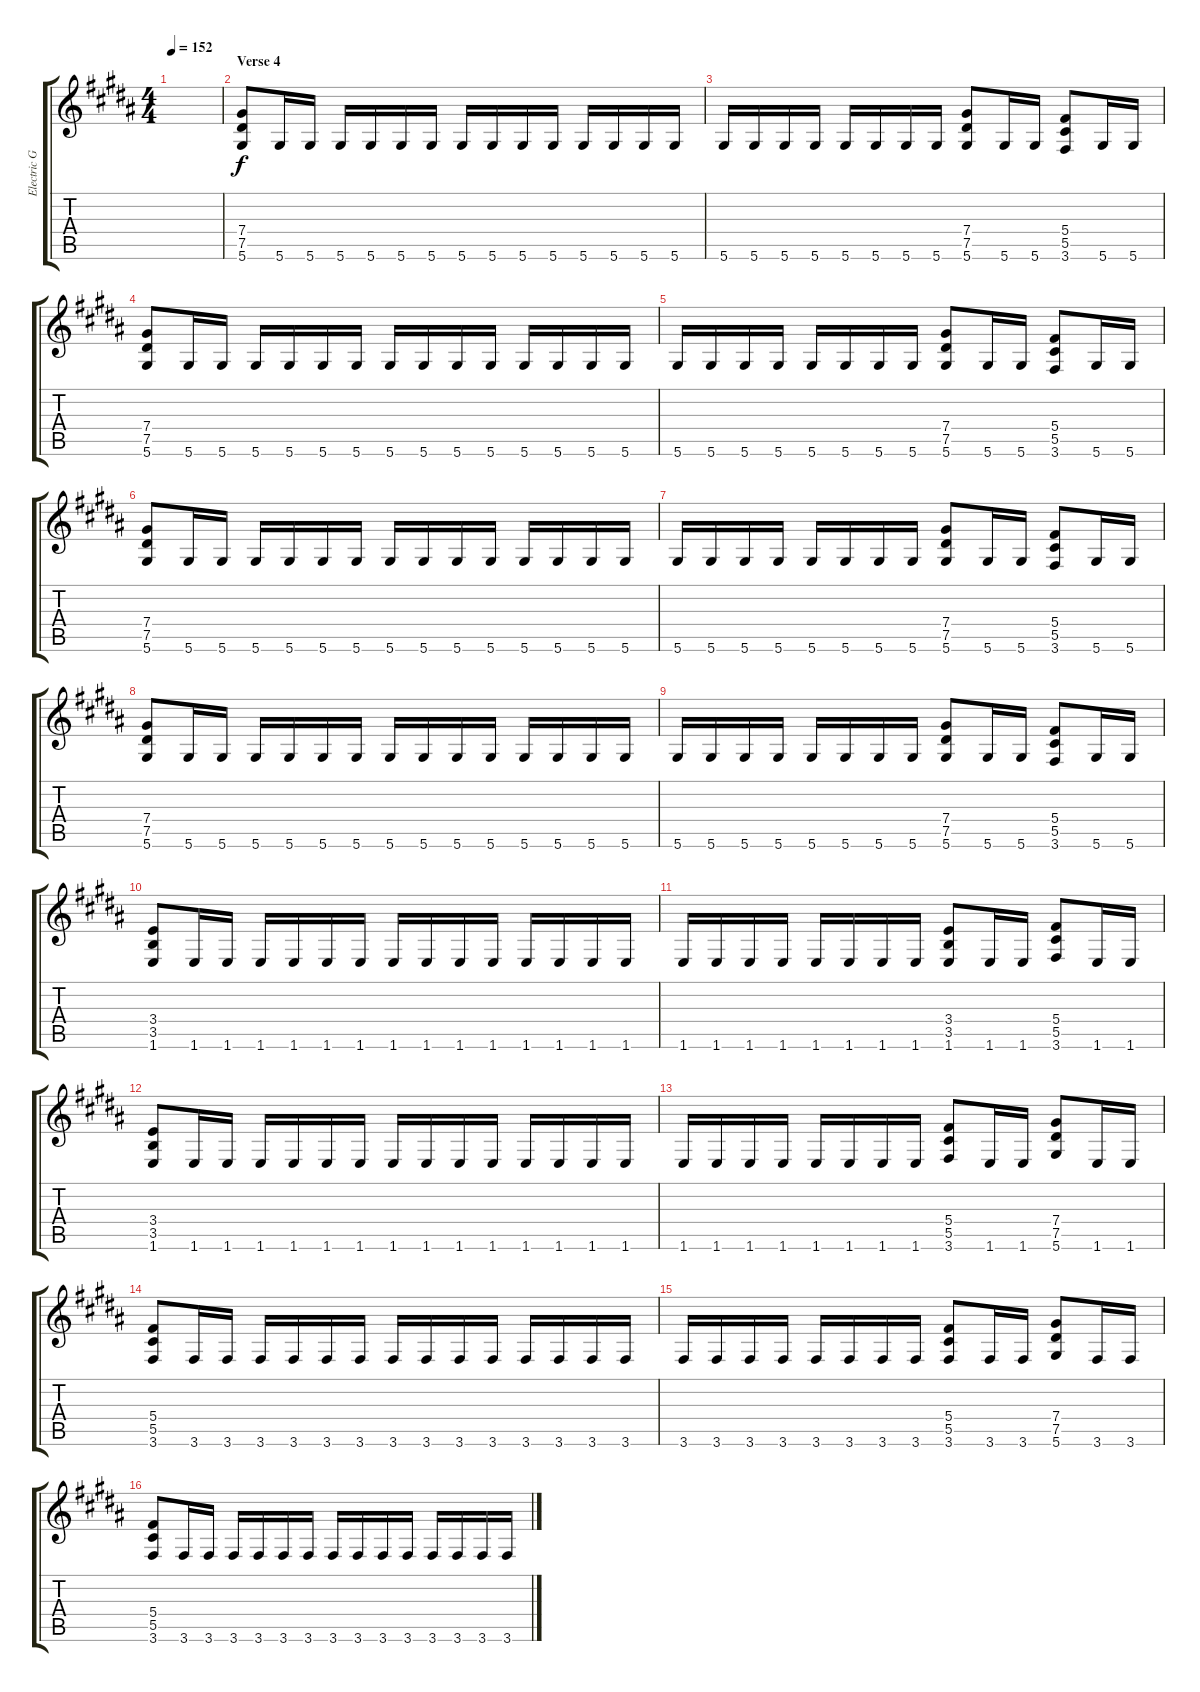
\track ("Electric Guitar I" "Electric G") {instrument distortionguitar}
\staff {score tabs}
\tuning (Eb4 Bb3 Gb3 Db3 Ab2 Eb2) {hide}
\ts (4 4)
\tempo 152
\clef g2
\ks b
|
\section ("" "Verse 4")
(7.4 7.5 5.6).8 5.6.16 5.6.16 5.6.16 5.6.16 5.6.16 5.6.16 5.6.16 5.6.16 5.6.16 5.6.16 5.6.16 5.6.16 5.6.16 5.6.16 |
5.6.16 5.6.16 5.6.16 5.6.16 5.6.16 5.6.16 5.6.16 5.6.16 (7.4 7.5 5.6).8 5.6.16 5.6.16 (5.4 5.5 3.6).8 5.6.16 5.6.16 |
(7.4 7.5 5.6).8 5.6.16 5.6.16 5.6.16 5.6.16 5.6.16 5.6.16 5.6.16 5.6.16 5.6.16 5.6.16 5.6.16 5.6.16 5.6.16 5.6.16 |
5.6.16 5.6.16 5.6.16 5.6.16 5.6.16 5.6.16 5.6.16 5.6.16 (7.4 7.5 5.6).8 5.6.16 5.6.16 (5.4 5.5 3.6).8 5.6.16 5.6.16 |
(7.4 7.5 5.6).8 5.6.16 5.6.16 5.6.16 5.6.16 5.6.16 5.6.16 5.6.16 5.6.16 5.6.16 5.6.16 5.6.16 5.6.16 5.6.16 5.6.16 |
5.6.16 5.6.16 5.6.16 5.6.16 5.6.16 5.6.16 5.6.16 5.6.16 (7.4 7.5 5.6).8 5.6.16 5.6.16 (5.4 5.5 3.6).8 5.6.16 5.6.16 |
(7.4 7.5 5.6).8 5.6.16 5.6.16 5.6.16 5.6.16 5.6.16 5.6.16 5.6.16 5.6.16 5.6.16 5.6.16 5.6.16 5.6.16 5.6.16 5.6.16 |
5.6.16 5.6.16 5.6.16 5.6.16 5.6.16 5.6.16 5.6.16 5.6.16 (7.4 7.5 5.6).8 5.6.16 5.6.16 (5.4 5.5 3.6).8 5.6.16 5.6.16 |
(3.4 3.5 1.6).8 1.6.16 1.6.16 1.6.16 1.6.16 1.6.16 1.6.16 1.6.16 1.6.16 1.6.16 1.6.16 1.6.16 1.6.16 1.6.16 1.6.16 |
1.6.16 1.6.16 1.6.16 1.6.16 1.6.16 1.6.16 1.6.16 1.6.16 (3.4 3.5 1.6).8 1.6.16 1.6.16 (5.4 5.5 3.6).8 1.6.16 1.6.16 |
(3.4 3.5 1.6).8 1.6.16 1.6.16 1.6.16 1.6.16 1.6.16 1.6.16 1.6.16 1.6.16 1.6.16 1.6.16 1.6.16 1.6.16 1.6.16 1.6.16 |
1.6.16 1.6.16 1.6.16 1.6.16 1.6.16 1.6.16 1.6.16 1.6.16 (5.4 5.5 3.6).8 1.6.16 1.6.16 (7.4 7.5 5.6).8 1.6.16 1.6.16 |
(5.4 5.5 3.6).8 3.6.16 3.6.16 3.6.16 3.6.16 3.6.16 3.6.16 3.6.16 3.6.16 3.6.16 3.6.16 3.6.16 3.6.16 3.6.16 3.6.16 |
3.6.16 3.6.16 3.6.16 3.6.16 3.6.16 3.6.16 3.6.16 3.6.16 (5.4 5.5 3.6).8 3.6.16 3.6.16 (7.4 7.5 5.6).8 3.6.16 3.6.16 |
(5.4 5.5 3.6).8 3.6.16 3.6.16 3.6.16 3.6.16 3.6.16 3.6.16 3.6.16 3.6.16 3.6.16 3.6.16 3.6.16 3.6.16 3.6.16 3.6.16
